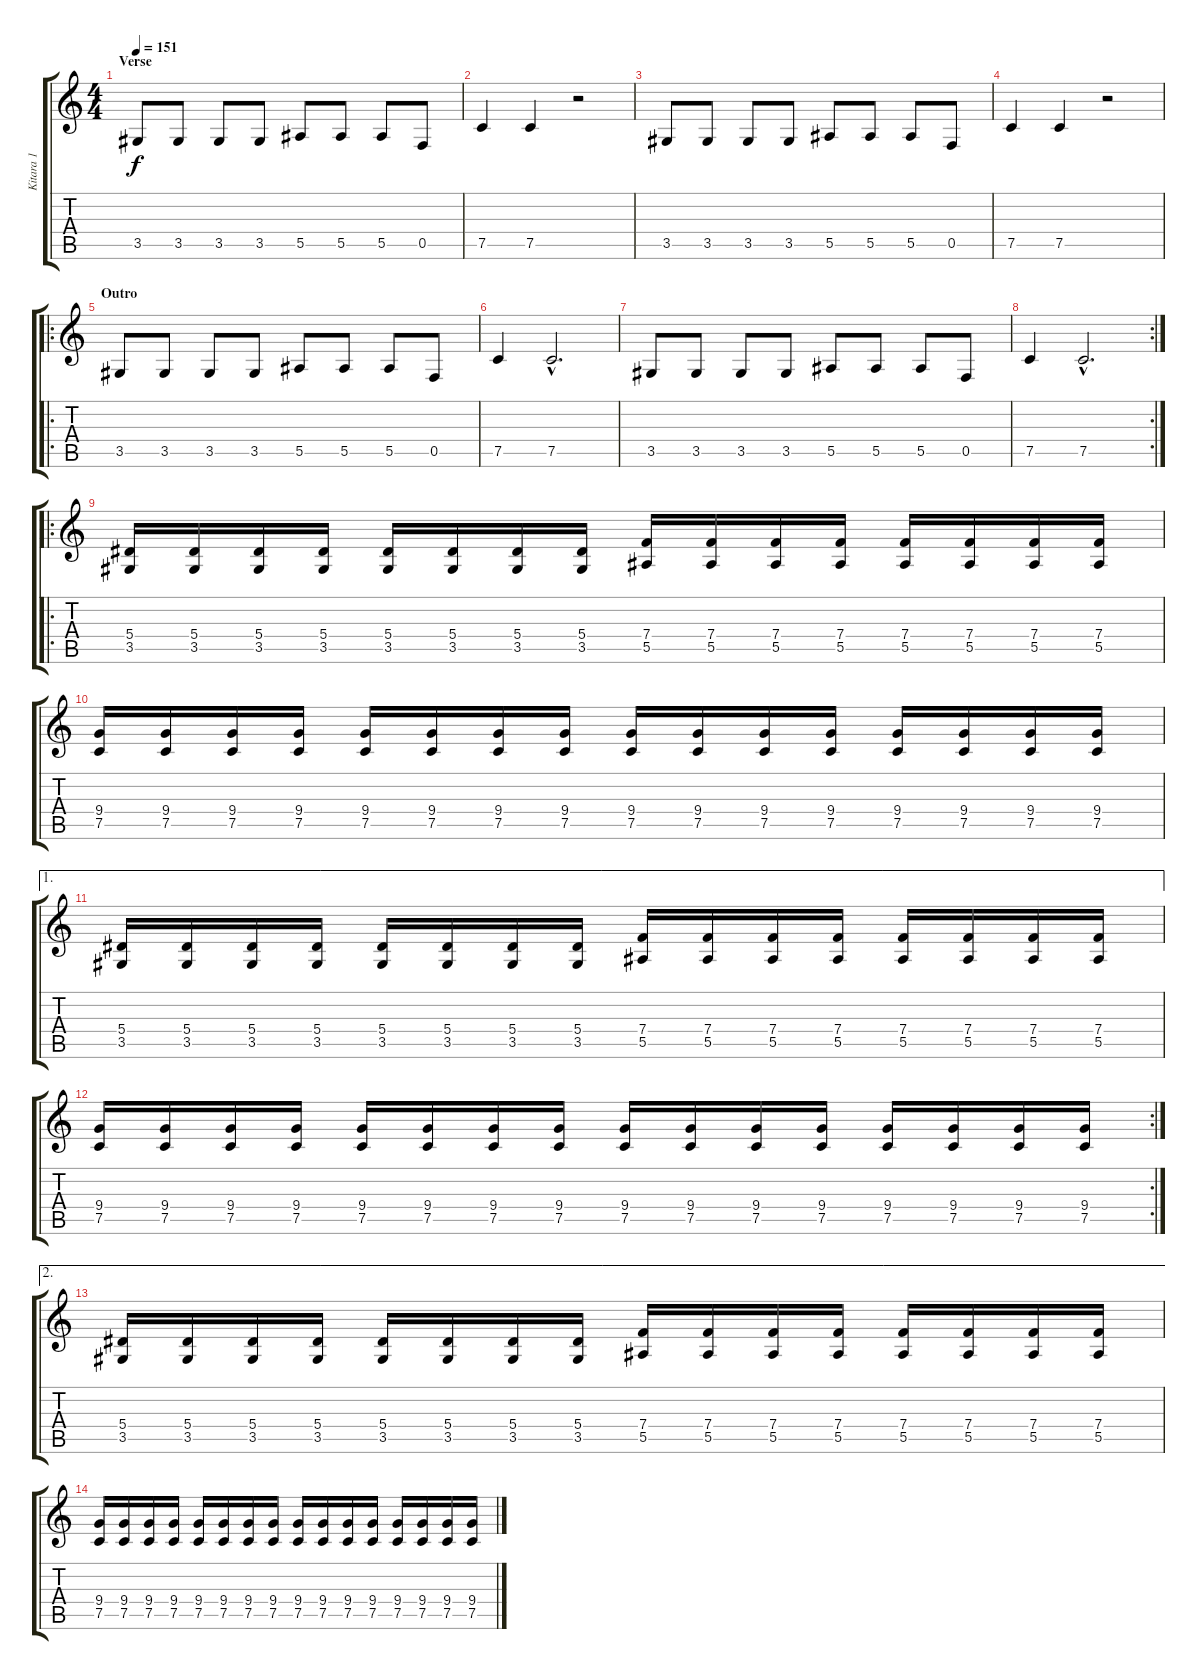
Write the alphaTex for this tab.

\track ("Kitara 1" "Kitara 1") {instrument distortionguitar}
\staff {score tabs}
\tuning (C4 G3 Eb3 Bb2 F2 C2) {hide}
\ts (4 4)
\section ("" "Verse")
\tempo 151
\clef g2
\ks c
3.5.8{dy f} 3.5.8 3.5.8 3.5.8 5.5.8 5.5.8 5.5.8 0.5.8 |
7.5.4 7.5.4 r.2 |
3.5.8 3.5.8 3.5.8 3.5.8 5.5.8 5.5.8 5.5.8 0.5.8 |
7.5.4 7.5.4 r.2 |
\ro
\section ("" "Outro")
3.5.8 3.5.8 3.5.8 3.5.8 5.5.8 5.5.8 5.5.8 0.5.8 |
7.5.4 7.5{hac}.2{d} |
3.5.8 3.5.8 3.5.8 3.5.8 5.5.8 5.5.8 5.5.8 0.5.8 |
\rc 2
7.5.4 7.5{hac}.2{d} |
\ro
(5.4 3.5).16 (5.4 3.5).16 (5.4 3.5).16 (5.4 3.5).16 (5.4 3.5).16 (5.4 3.5).16 (5.4 3.5).16 (5.4 3.5).16 (7.4 5.5).16 (7.4 5.5).16 (7.4 5.5).16 (7.4 5.5).16 (7.4 5.5).16 (7.4 5.5).16 (7.4 5.5).16 (7.4 5.5).16 |
(9.4 7.5).16 (9.4 7.5).16 (9.4 7.5).16 (9.4 7.5).16 (9.4 7.5).16 (9.4 7.5).16 (9.4 7.5).16 (9.4 7.5).16 (9.4 7.5).16 (9.4 7.5).16 (9.4 7.5).16 (9.4 7.5).16 (9.4 7.5).16 (9.4 7.5).16 (9.4 7.5).16 (9.4 7.5).16 |
\ae 1
(5.4 3.5).16 (5.4 3.5).16 (5.4 3.5).16 (5.4 3.5).16 (5.4 3.5).16 (5.4 3.5).16 (5.4 3.5).16 (5.4 3.5).16 (7.4 5.5).16 (7.4 5.5).16 (7.4 5.5).16 (7.4 5.5).16 (7.4 5.5).16 (7.4 5.5).16 (7.4 5.5).16 (7.4 5.5).16 |
\rc 2
(9.4 7.5).16 (9.4 7.5).16 (9.4 7.5).16 (9.4 7.5).16 (9.4 7.5).16 (9.4 7.5).16 (9.4 7.5).16 (9.4 7.5).16 (9.4 7.5).16 (9.4 7.5).16 (9.4 7.5).16 (9.4 7.5).16 (9.4 7.5).16 (9.4 7.5).16 (9.4 7.5).16 (9.4 7.5).16 |
\ae 2
(5.4 3.5).16{volume 0} (5.4 3.5).16 (5.4 3.5).16 (5.4 3.5).16 (5.4 3.5).16 (5.4 3.5).16 (5.4 3.5).16 (5.4 3.5).16 (7.4 5.5).16 (7.4 5.5).16 (7.4 5.5).16 (7.4 5.5).16 (7.4 5.5).16 (7.4 5.5).16 (7.4 5.5).16 (7.4 5.5).16 |
(9.4 7.5).16 (9.4 7.5).16 (9.4 7.5).16 (9.4 7.5).16 (9.4 7.5).16 (9.4 7.5).16 (9.4 7.5).16 (9.4 7.5).16 (9.4 7.5).16 (9.4 7.5).16 (9.4 7.5).16 (9.4 7.5).16 (9.4 7.5).16 (9.4 7.5).16 (9.4 7.5).16 (9.4 7.5).16
